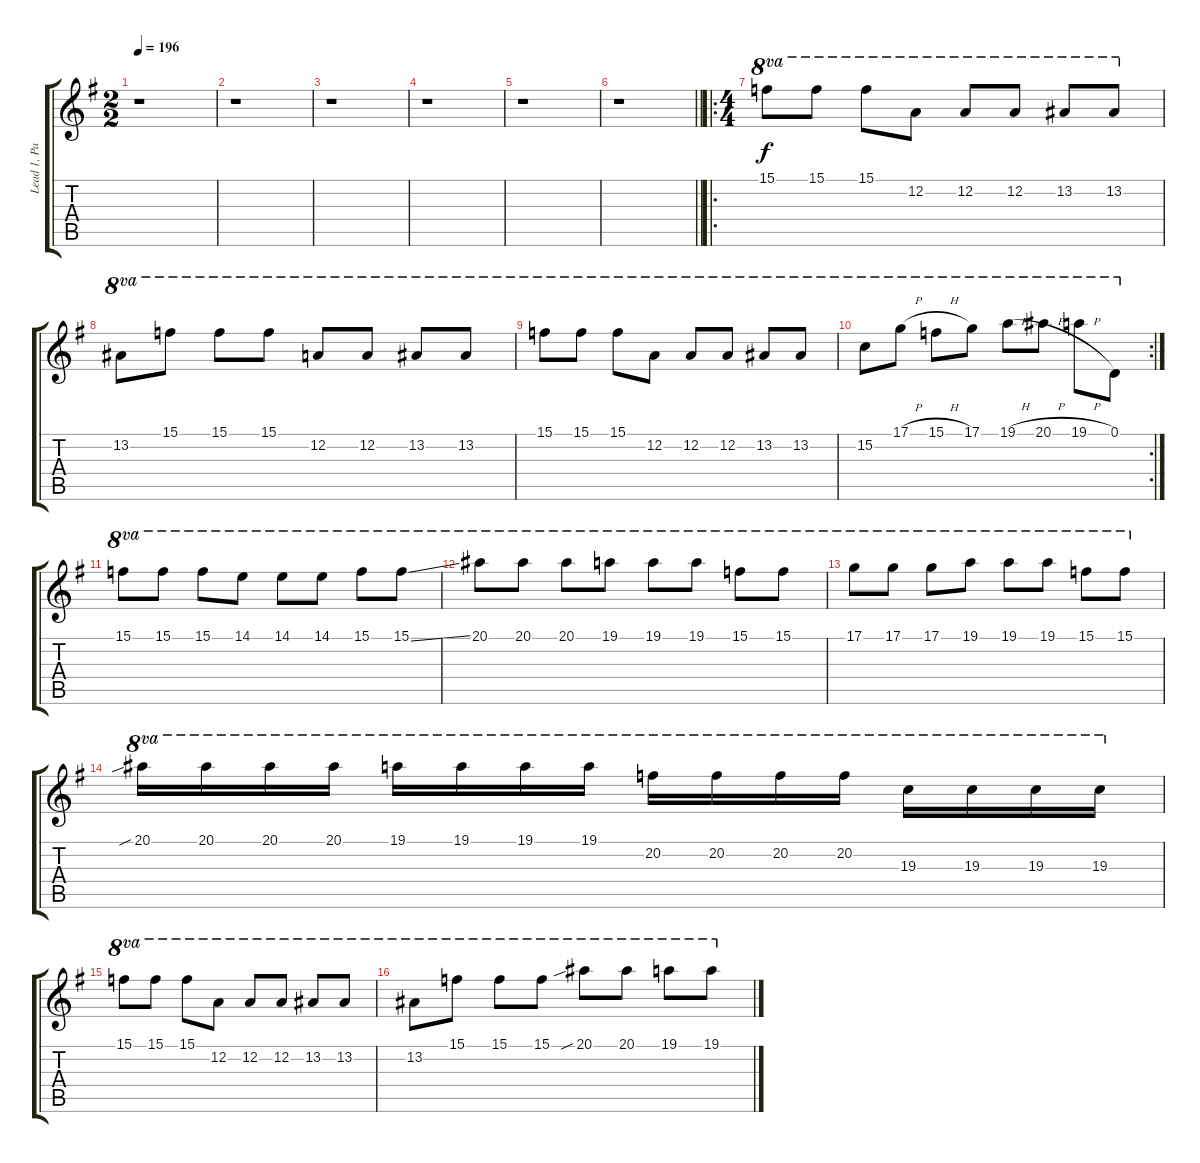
\track ("Lead 1, Panned Left" "Lead 1, Pa") {instrument overdrivenguitar}
\staff {score tabs}
\tuning (D4 A3 F3 C3 G2 C2) {hide}
\ts (2 2)
\tempo 196
\clef g2
\ks g
r.1{dy f} |
r.1 |
r.1 |
r.1 |
r.1 |
\barLineRight lightlight
r.1 |
\ro
\ts (4 4)
15.1.8{ot 8va} 15.1.8{ot 8va} 15.1.8{ot 8va} 12.2.8{ot 8va} 12.2.8{ot 8va} 12.2.8{ot 8va} 13.2.8{ot 8va} 13.2.8{ot 8va} |
13.2.8{ot 8va} 15.1.8{ot 8va} 15.1.8{ot 8va} 15.1.8{ot 8va} 12.2.8{ot 8va} 12.2.8{ot 8va} 13.2.8{ot 8va} 13.2.8{ot 8va} |
15.1.8{ot 8va} 15.1.8{ot 8va} 15.1.8{ot 8va} 12.2.8{ot 8va} 12.2.8{ot 8va} 12.2.8{ot 8va} 13.2.8{ot 8va} 13.2.8{ot 8va} |
\rc 2
15.2.8{ot 8va} 17.1{h}.8{ot 8va} 15.1{h}.8{ot 8va} 17.1.8{ot 8va} 19.1{h}.8{ot 8va} 20.1{h}.8{ot 8va} 19.1{h}.8{ot 8va} 0.1.8{ot 8va} |
15.1.8{ot 8va} 15.1.8{ot 8va} 15.1.8{ot 8va} 14.1.8{ot 8va} 14.1.8{ot 8va} 14.1.8{ot 8va} 15.1.8{ot 8va} 15.1{ss}.8{ot 8va} |
20.1.8{ot 8va} 20.1.8{ot 8va} 20.1.8{ot 8va} 19.1.8{ot 8va} 19.1.8{ot 8va} 19.1.8{ot 8va} 15.1.8{ot 8va} 15.1.8{ot 8va} |
17.1.8{ot 8va} 17.1.8{ot 8va} 17.1.8{ot 8va} 19.1.8{ot 8va} 19.1.8{ot 8va} 19.1.8{ot 8va} 15.1.8{ot 8va} 15.1.8{ot 8va} |
20.1{sib}.16{ot 8va} 20.1.16{ot 8va} 20.1.16{ot 8va} 20.1.16{ot 8va} 19.1.16{ot 8va} 19.1.16{ot 8va} 19.1.16{ot 8va} 19.1.16{ot 8va} 20.2.16{ot 8va} 20.2.16{ot 8va} 20.2.16{ot 8va} 20.2.16{ot 8va} 19.3.16{ot 8va} 19.3.16{ot 8va} 19.3.16{ot 8va} 19.3.16{ot 8va} |
15.1.8{ot 8va} 15.1.8{ot 8va} 15.1.8{ot 8va} 12.2.8{ot 8va} 12.2.8{ot 8va} 12.2.8{ot 8va} 13.2.8{ot 8va} 13.2.8{ot 8va} |
13.2.8{ot 8va} 15.1.8{ot 8va} 15.1.8{ot 8va} 15.1.8{ot 8va} 20.1{sib}.8{ot 8va} 20.1.8{ot 8va} 19.1.8{ot 8va} 19.1.8{ot 8va}
